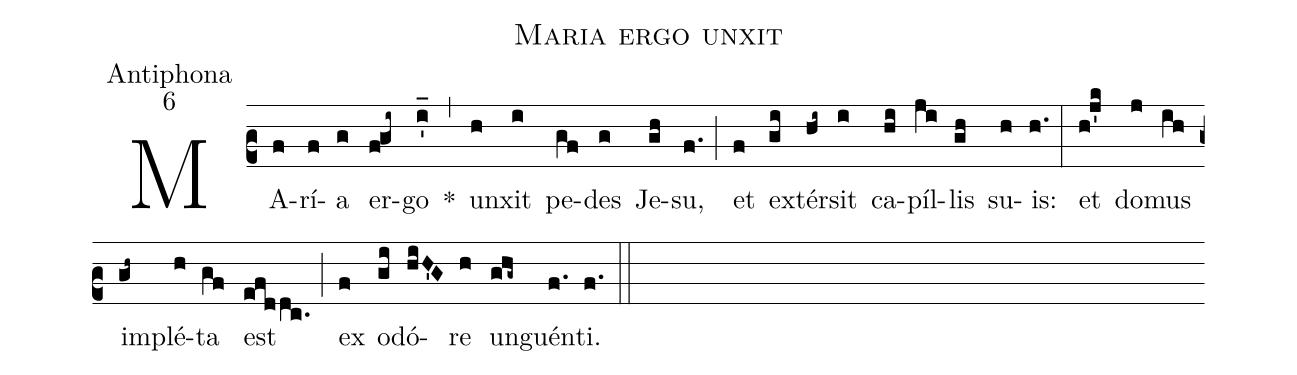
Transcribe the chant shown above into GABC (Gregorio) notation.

name:Maria ergo unxit;
office-part:Antiphona;
mode:6;
%%
(c2) MA(f)rí(f)a(g) er(f!gi~)go(i'_) *(,) un(h)xit(i) pe(gf)des(g) Je(gh)su,(f.) (;) et(f) ex(gi)tér(hi~)sit(i) ca(hi)píl(ji)lis(gh) su(h)is:(h.) (:) et(h!j'k) do(j)mus(ih) im(gh~)plé(h)ta(gf) est(efddc.) (;) ex(f) o(gi)dó(hiH'G)re(h) un(ghg~)guén(f.)ti.(f.) (::)
